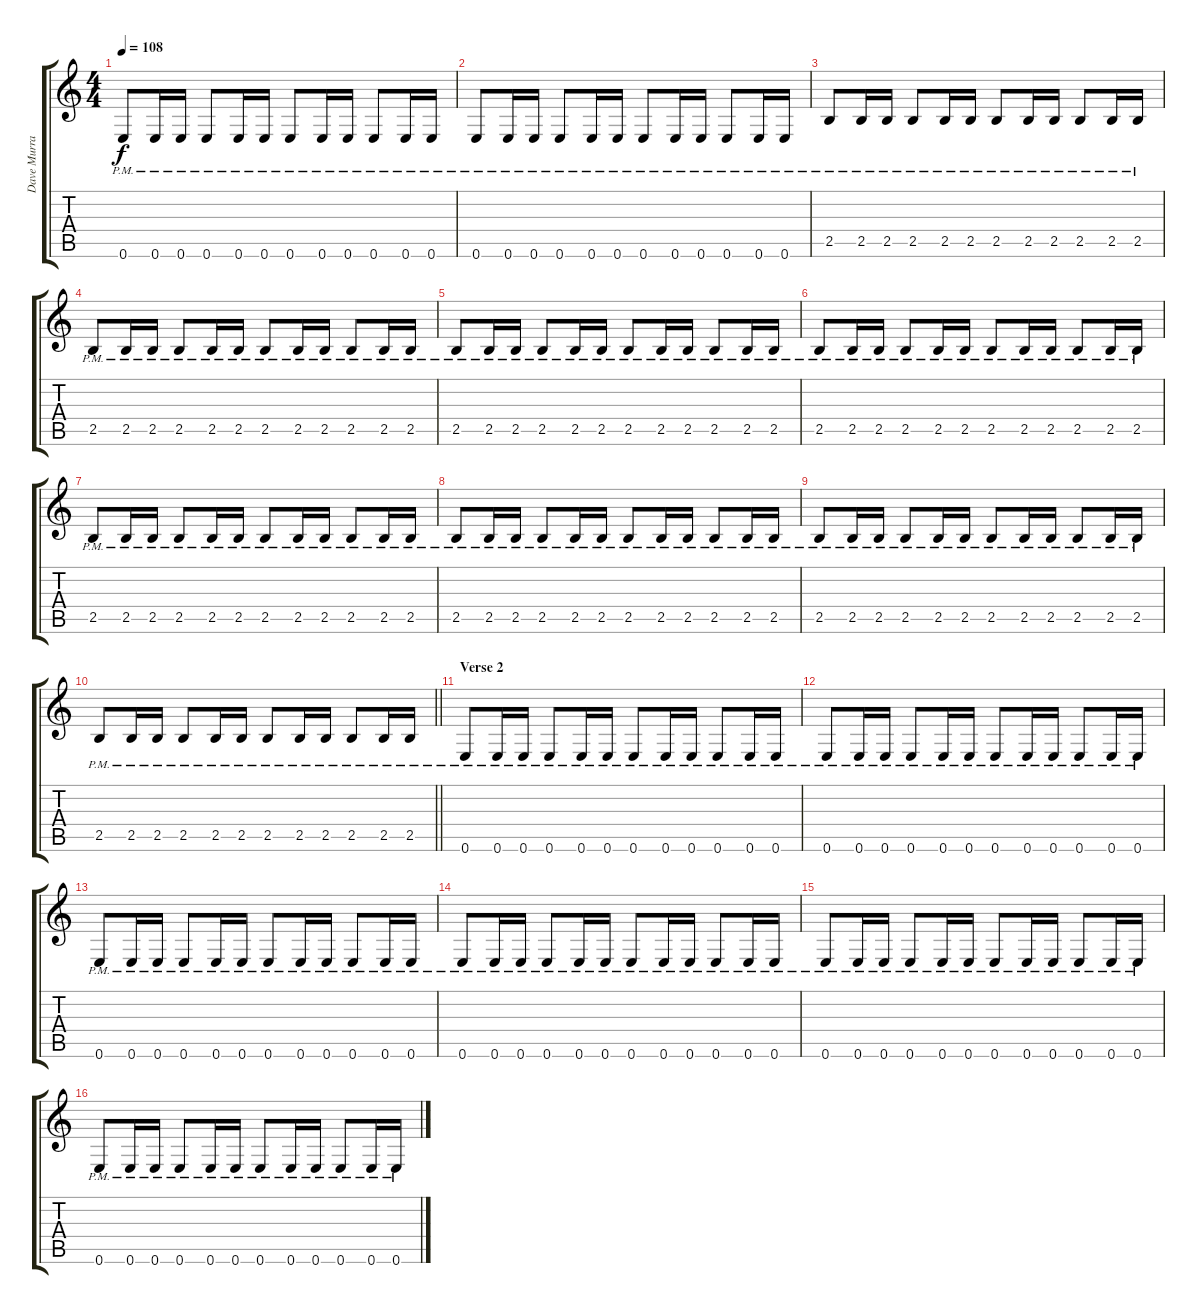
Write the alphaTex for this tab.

\track ("Dave Murray" "Dave Murra") {instrument overdrivenguitar}
\staff {score tabs}
\tuning (E4 B3 G3 D3 A2 E2) {hide}
\ts (4 4)
\tempo 108
\clef g2
\ks c
0.6{pm}.8{dy f} 0.6{pm}.16 0.6{pm}.16 0.6{pm}.8 0.6{pm}.16 0.6{pm}.16 0.6{pm}.8 0.6{pm}.16 0.6{pm}.16 0.6{pm}.8 0.6{pm}.16 0.6{pm}.16 |
0.6{pm}.8 0.6{pm}.16 0.6{pm}.16 0.6{pm}.8 0.6{pm}.16 0.6{pm}.16 0.6{pm}.8 0.6{pm}.16 0.6{pm}.16 0.6{pm}.8 0.6{pm}.16 0.6{pm}.16 |
2.5{pm}.8 2.5{pm}.16 2.5{pm}.16 2.5{pm}.8 2.5{pm}.16 2.5{pm}.16 2.5{pm}.8 2.5{pm}.16 2.5{pm}.16 2.5{pm}.8 2.5{pm}.16 2.5{pm}.16 |
2.5{pm}.8 2.5{pm}.16 2.5{pm}.16 2.5{pm}.8 2.5{pm}.16 2.5{pm}.16 2.5{pm}.8 2.5{pm}.16 2.5{pm}.16 2.5{pm}.8 2.5{pm}.16 2.5{pm}.16 |
2.5{pm}.8 2.5{pm}.16 2.5{pm}.16 2.5{pm}.8 2.5{pm}.16 2.5{pm}.16 2.5{pm}.8 2.5{pm}.16 2.5{pm}.16 2.5{pm}.8 2.5{pm}.16 2.5{pm}.16 |
2.5{pm}.8 2.5{pm}.16 2.5{pm}.16 2.5{pm}.8 2.5{pm}.16 2.5{pm}.16 2.5{pm}.8 2.5{pm}.16 2.5{pm}.16 2.5{pm}.8 2.5{pm}.16 2.5{pm}.16 |
2.5{pm}.8 2.5{pm}.16 2.5{pm}.16 2.5{pm}.8 2.5{pm}.16 2.5{pm}.16 2.5{pm}.8 2.5{pm}.16 2.5{pm}.16 2.5{pm}.8 2.5{pm}.16 2.5{pm}.16 |
2.5{pm}.8 2.5{pm}.16 2.5{pm}.16 2.5{pm}.8 2.5{pm}.16 2.5{pm}.16 2.5{pm}.8 2.5{pm}.16 2.5{pm}.16 2.5{pm}.8 2.5{pm}.16 2.5{pm}.16 |
2.5{pm}.8 2.5{pm}.16 2.5{pm}.16 2.5{pm}.8 2.5{pm}.16 2.5{pm}.16 2.5{pm}.8 2.5{pm}.16 2.5{pm}.16 2.5{pm}.8 2.5{pm}.16 2.5{pm}.16 |
\barLineRight lightlight
2.5{pm}.8 2.5{pm}.16 2.5{pm}.16 2.5{pm}.8 2.5{pm}.16 2.5{pm}.16 2.5{pm}.8 2.5{pm}.16 2.5{pm}.16 2.5{pm}.8 2.5{pm}.16 2.5{pm}.16 |
\section ("" "Verse 2")
0.6{pm}.8 0.6{pm}.16 0.6{pm}.16 0.6{pm}.8 0.6{pm}.16 0.6{pm}.16 0.6{pm}.8 0.6{pm}.16 0.6{pm}.16 0.6{pm}.8 0.6{pm}.16 0.6{pm}.16 |
0.6{pm}.8 0.6{pm}.16 0.6{pm}.16 0.6{pm}.8 0.6{pm}.16 0.6{pm}.16 0.6{pm}.8 0.6{pm}.16 0.6{pm}.16 0.6{pm}.8 0.6{pm}.16 0.6{pm}.16 |
0.6{pm}.8 0.6{pm}.16 0.6{pm}.16 0.6{pm}.8 0.6{pm}.16 0.6{pm}.16 0.6{pm}.8 0.6{pm}.16 0.6{pm}.16 0.6{pm}.8 0.6{pm}.16 0.6{pm}.16 |
0.6{pm}.8 0.6{pm}.16 0.6{pm}.16 0.6{pm}.8 0.6{pm}.16 0.6{pm}.16 0.6{pm}.8 0.6{pm}.16 0.6{pm}.16 0.6{pm}.8 0.6{pm}.16 0.6{pm}.16 |
0.6{pm}.8 0.6{pm}.16 0.6{pm}.16 0.6{pm}.8 0.6{pm}.16 0.6{pm}.16 0.6{pm}.8 0.6{pm}.16 0.6{pm}.16 0.6{pm}.8 0.6{pm}.16 0.6{pm}.16 |
0.6{pm}.8 0.6{pm}.16 0.6{pm}.16 0.6{pm}.8 0.6{pm}.16 0.6{pm}.16 0.6{pm}.8 0.6{pm}.16 0.6{pm}.16 0.6{pm}.8 0.6{pm}.16 0.6{pm}.16
